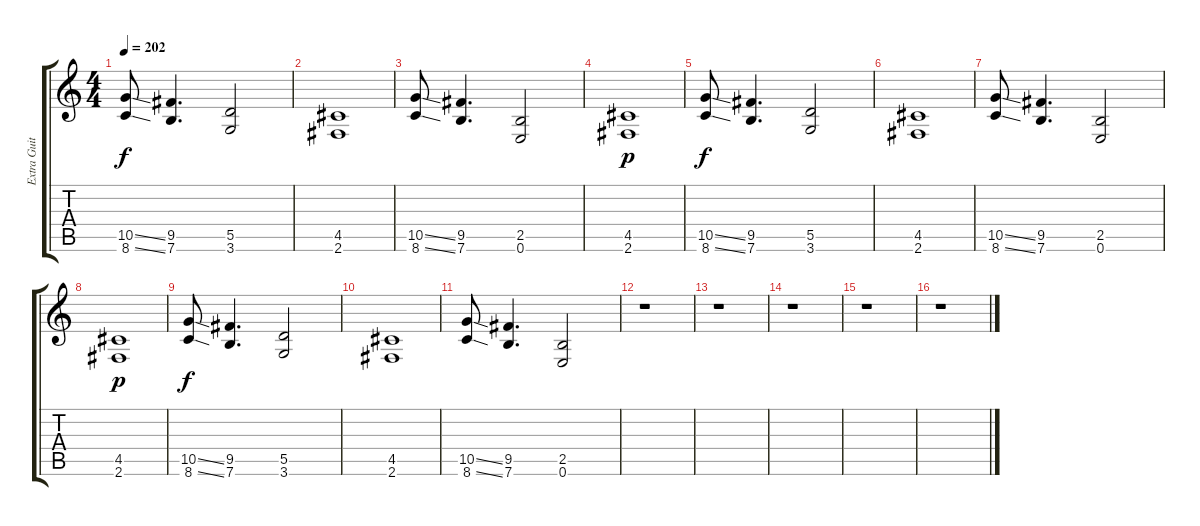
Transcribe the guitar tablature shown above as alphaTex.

\track ("Extra Guitar" "Extra Guit") {instrument distortionguitar}
\staff {score tabs}
\tuning (E4 B3 G3 D3 A2 E2) {hide}
\ts (4 4)
\tempo 202
\clef g2
\ks c
(10.5{ss} 8.6{ss}).8{dy f} (9.5 7.6).4{d} (5.5 3.6).2 |
(4.5 2.6).1 |
(10.5{ss} 8.6{ss}).8 (9.5 7.6).4{d} (2.5 0.6).2 |
(4.5 2.6).1{dy p} |
(10.5{ss} 8.6{ss}).8{dy f} (9.5 7.6).4{d} (5.5 3.6).2 |
(4.5 2.6).1 |
(10.5{ss} 8.6{ss}).8 (9.5 7.6).4{d} (2.5 0.6).2 |
(4.5 2.6).1{dy p} |
(10.5{ss} 8.6{ss}).8{dy f} (9.5 7.6).4{d} (5.5 3.6).2 |
(4.5 2.6).1 |
(10.5{ss} 8.6{ss}).8 (9.5 7.6).4{d} (2.5 0.6).2 |
r.1 |
r.1 |
r.1 |
r.1 |
r.1
